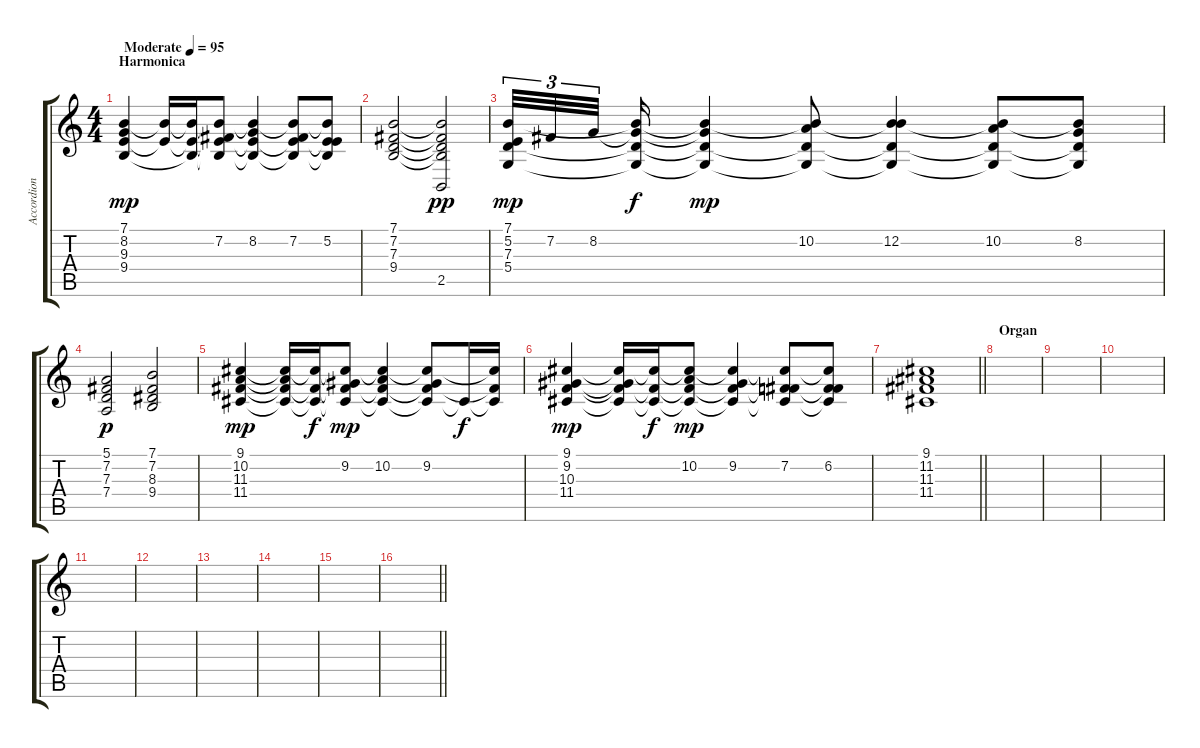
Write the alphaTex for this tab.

\track ("Accordion" "Accordion") {instrument accordion}
\staff {score tabs}
\tuning (E4 B3 G3 D3 A2 E2) {hide}
\ts (4 4)
\section ("" "Harmonica")
\tempo (95 "Moderate")
\clef g2
\ks c
(7.1 8.2 9.3 9.4).4{dy mp instrument accordion} (7.1{t} 9.3{t}).16 (7.1{t} 9.3{t} 9.4{t}).16 (7.1{t} 7.2 9.3{t} 9.4{t}).8 (7.1{t} 8.2 9.3{t} 9.4{t}).4 (7.1{t} 7.2 9.3{t} 9.4{t}).8 (7.1{t} 5.2 9.3{t} 9.4{t}).8 |
(7.1 7.2 7.3 9.4).2 (7.1{t} 7.2{t} 7.3{t} 9.4{t} 2.5).2{dy pp} |
(7.1 5.2 7.3 5.4).32{tu (3 2) dy mp} 7.2.32{tu (3 2)} 8.2.32{tu (3 2) beam splitsecondary} (7.1{t} 8.2{t} 7.3{t} 5.4{t}).16{dy f} (7.1{t} 8.2{t} 7.3{t} 5.4{t}).4{dy mp} (7.1{t} 10.2 7.3{t} 5.4{t}).8 (7.1{t} 12.2 7.3{t} 5.4{t}).4 (7.1{t} 10.2 7.3{t} 5.4{t}).8 (7.1{t} 8.2 7.3{t} 5.4{t}).8 |
(5.1 7.2 7.3 7.4).2{dy p} (7.1 7.2 8.3 9.4).2 |
(9.1 10.2 11.3 11.4).4{dy mp} (9.1{t} 10.2{t} 11.3{t} 11.4{t}).16 (9.1{t} 11.3{t} 11.4{t}).16{dy f} (9.1{t} 9.2 11.3{t} 11.4{t}).8{dy mp} (9.1{t} 10.2 11.3{t} 11.4{t}).4 (9.1{t} 9.2 11.3{t} 11.4{t}).8 11.4{t}.16{dy f} (9.1{t} 11.3{t} 11.4{t}).16 |
(9.1 9.2 10.3 11.4).4{dy mp} (9.1{t} 9.2{t} 10.3{t} 11.4{t}).16 (9.1{t} 10.3{t} 11.4{t}).16{dy f} (9.1{t} 10.2 10.3{t} 11.4{t}).8{dy mp} (9.1{t} 9.2 10.3{t} 11.4{t}).4 (9.1{t} 7.2 10.3{t} 11.4{t}).8 (9.1{t} 6.2 10.3{t} 11.4{t}).8 |
\barLineRight lightlight
(9.1 11.2 11.3 11.4).1 |
\section ("" "Organ")
|
|
|
|
|
|
|
|
\barLineRight lightlight
